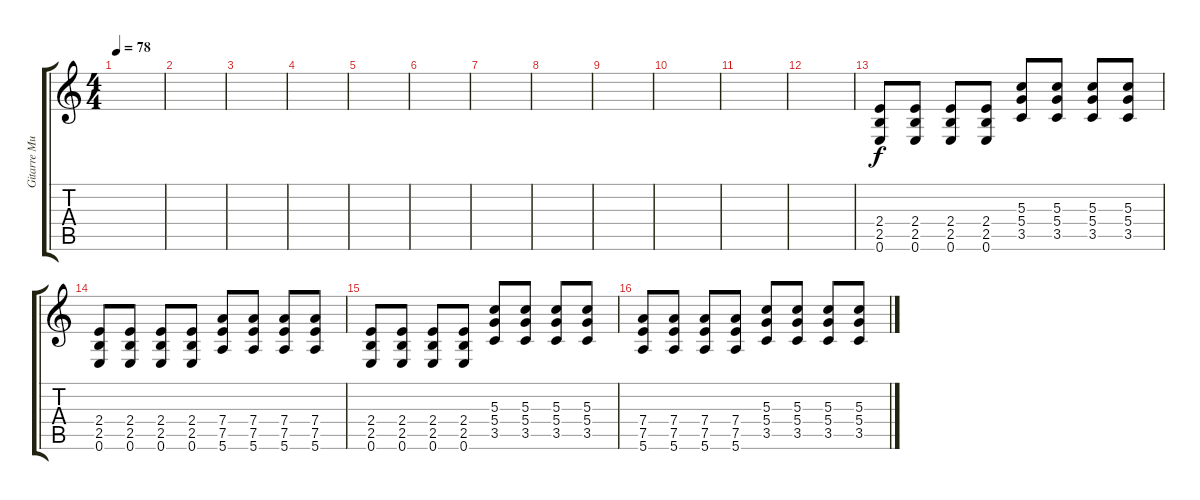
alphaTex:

\track ("Gitarre Muted" "Gitarre Mu") {instrument electricguitarmuted}
\staff {score tabs}
\tuning (E4 B3 G3 D3 A2 E2) {hide}
\ts (4 4)
\tempo 78
\clef g2
\ks c
|
|
|
|
|
|
|
|
|
|
|
|
(2.4 2.5 0.6).8 (2.4 2.5 0.6).8 (2.4 2.5 0.6).8 (2.4 2.5 0.6).8 (5.3 5.4 3.5).8 (5.3 5.4 3.5).8 (5.3 5.4 3.5).8 (5.3 5.4 3.5).8 |
(2.4 2.5 0.6).8 (2.4 2.5 0.6).8 (2.4 2.5 0.6).8 (2.4 2.5 0.6).8 (7.4 7.5 5.6).8 (7.4 7.5 5.6).8 (7.4 7.5 5.6).8 (7.4 7.5 5.6).8 |
(2.4 2.5 0.6).8 (2.4 2.5 0.6).8 (2.4 2.5 0.6).8 (2.4 2.5 0.6).8 (5.3 5.4 3.5).8 (5.3 5.4 3.5).8 (5.3 5.4 3.5).8 (5.3 5.4 3.5).8 |
(7.4 7.5 5.6).8 (7.4 7.5 5.6).8 (7.4 7.5 5.6).8 (7.4 7.5 5.6).8 (5.3 5.4 3.5).8 (5.3 5.4 3.5).8 (5.3 5.4 3.5).8 (5.3 5.4 3.5).8
